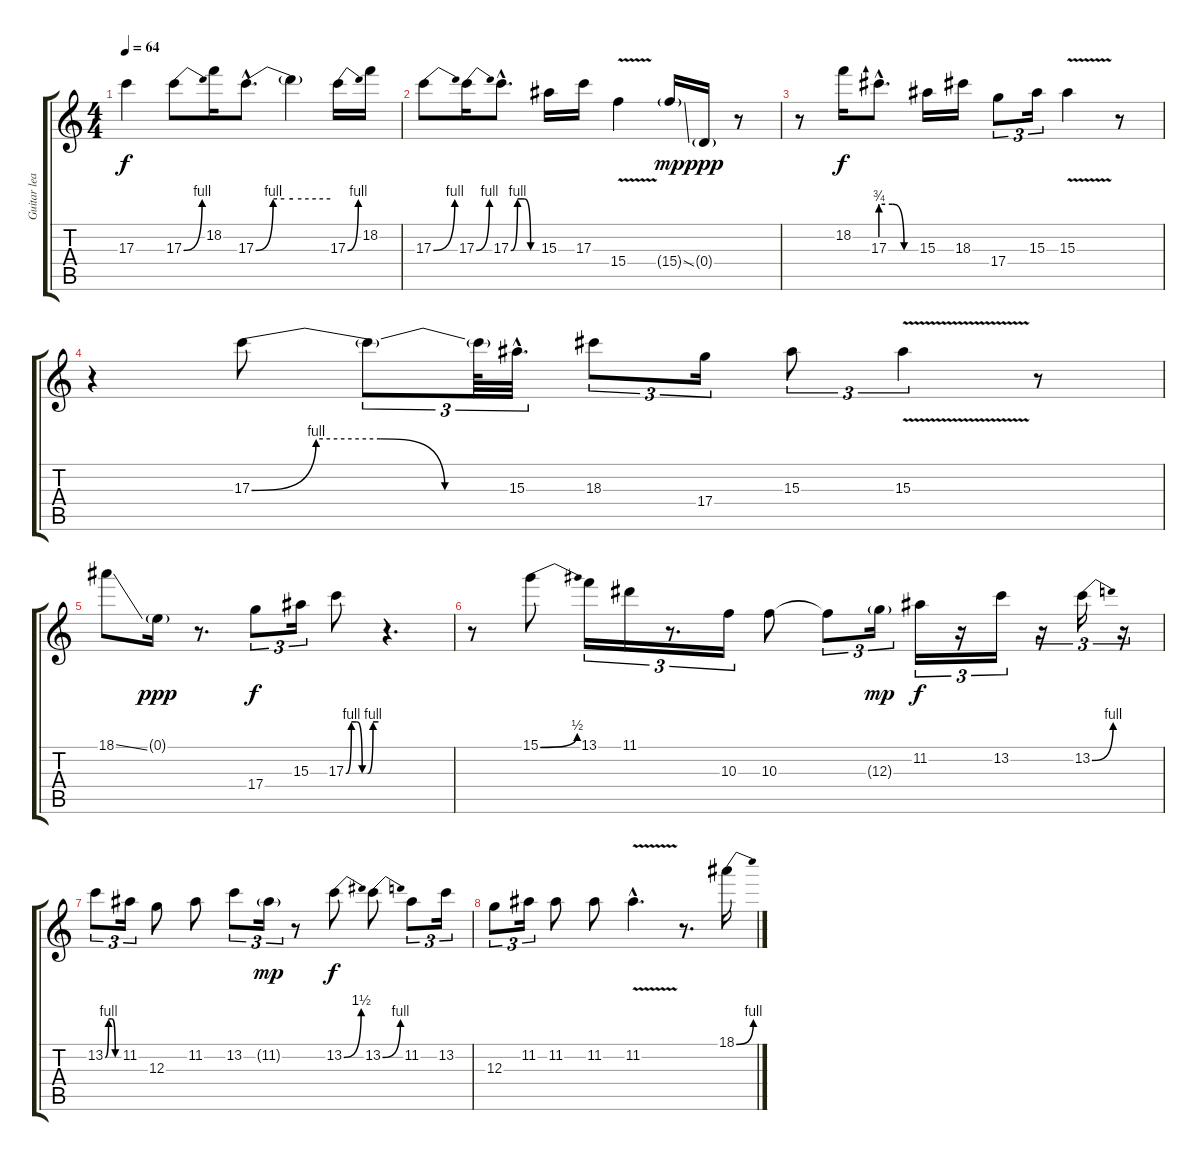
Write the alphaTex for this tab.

\track ("Guitar lead" "Guitar lea") {instrument distortionguitar}
\staff {score tabs}
\tuning (E4 B3 G3 D3 A2 E2) {hide}
\ts (4 4)
\tempo 64
\clef g2
\ks c
17.3{t}.4{dy f} 17.3{be (bend 0 0 60 4)}.8 18.2.16 17.3{be (custom 0 0 14 4 23 4 30 4 60 4) hac}.8{d} 17.3{t}.4 17.3{be (bend 0 0 60 4)}.16 18.2.16 |
17.3{be (bend 0 0 60 4)}.8 17.3{be (bend 0 0 60 4)}.16 17.3{be (custom 0 0 15 4 30 4 45 0 60 0) hac}.8{d} 15.3.16 17.3.16 15.4{v}.4 15.4{ss g}.16{dy mp} 0.4{g}.16{dy ppp} r.8 |
r.8 18.2.16{dy f} 17.3{be (custom 0 3 20 3 40 0 60 0) hac}.8{d} 15.3.16 18.3.16 17.4.8{tu (3 2)} 15.3.16{tu (3 2)} 15.3{v}.4 r.8 |
r.4 17.3{be (custom 0 0 15 4 30 4 45 0 60 0)}.8 17.3{t}.8{tu (3 2)} 17.3{t}.64{tu (3 2)} 15.3{hac}.32{d tu (3 2)} 18.3.8{tu (3 2)} 17.4.16{tu (3 2)} 15.3.8{tu (3 2)} 15.3{v}.4{tu (3 2)} r.8 |
18.1{ss}.8 0.1{g}.16{dy ppp} r.8{d} 17.4.8{tu (3 2) dy f} 15.3.16{tu (3 2)} 17.3{be (custom 0 0 10 4 20 4 30 0 40 0 50 4 60 4)}.8 r.4{d} |
r.8 15.1{be (bend 0 0 60 2)}.8 13.1.16{tu (3 2)} 11.1.16{tu (3 2)} r.8{d tu (3 2)} 10.3.16{tu (3 2)} 10.3.8 10.3{t}.8{tu (3 2)} 12.3{g}.16{tu (3 2) dy mp} 11.2.16{tu (3 2) dy f} r.16{tu (3 2)} 13.2.16{tu (3 2)} r.16{tu (3 2)} 13.2{be (bend 0 0 60 4)}.16{tu (3 2)} r.16{tu (3 2)} |
13.2{be (custom 0 0 15 4 30 4 45 0 60 0)}.8{tu (3 2)} 11.2.16{tu (3 2)} 12.3.8 11.2.8 13.2.8{tu (3 2)} 11.2{g}.16{tu (3 2) dy mp} r.8 13.2{be (bend 0 0 60 6)}.8{dy f} 13.2{be (bend 0 0 60 4)}.8 11.2.8{tu (3 2)} 13.2.16{tu (3 2)} |
12.3.8{tu (3 2)} 11.2.16{tu (3 2)} 11.2.8 11.2.8 11.2{v hac}.4{d} r.8{d} 18.1{be (bend 0 0 60 4)}.16
